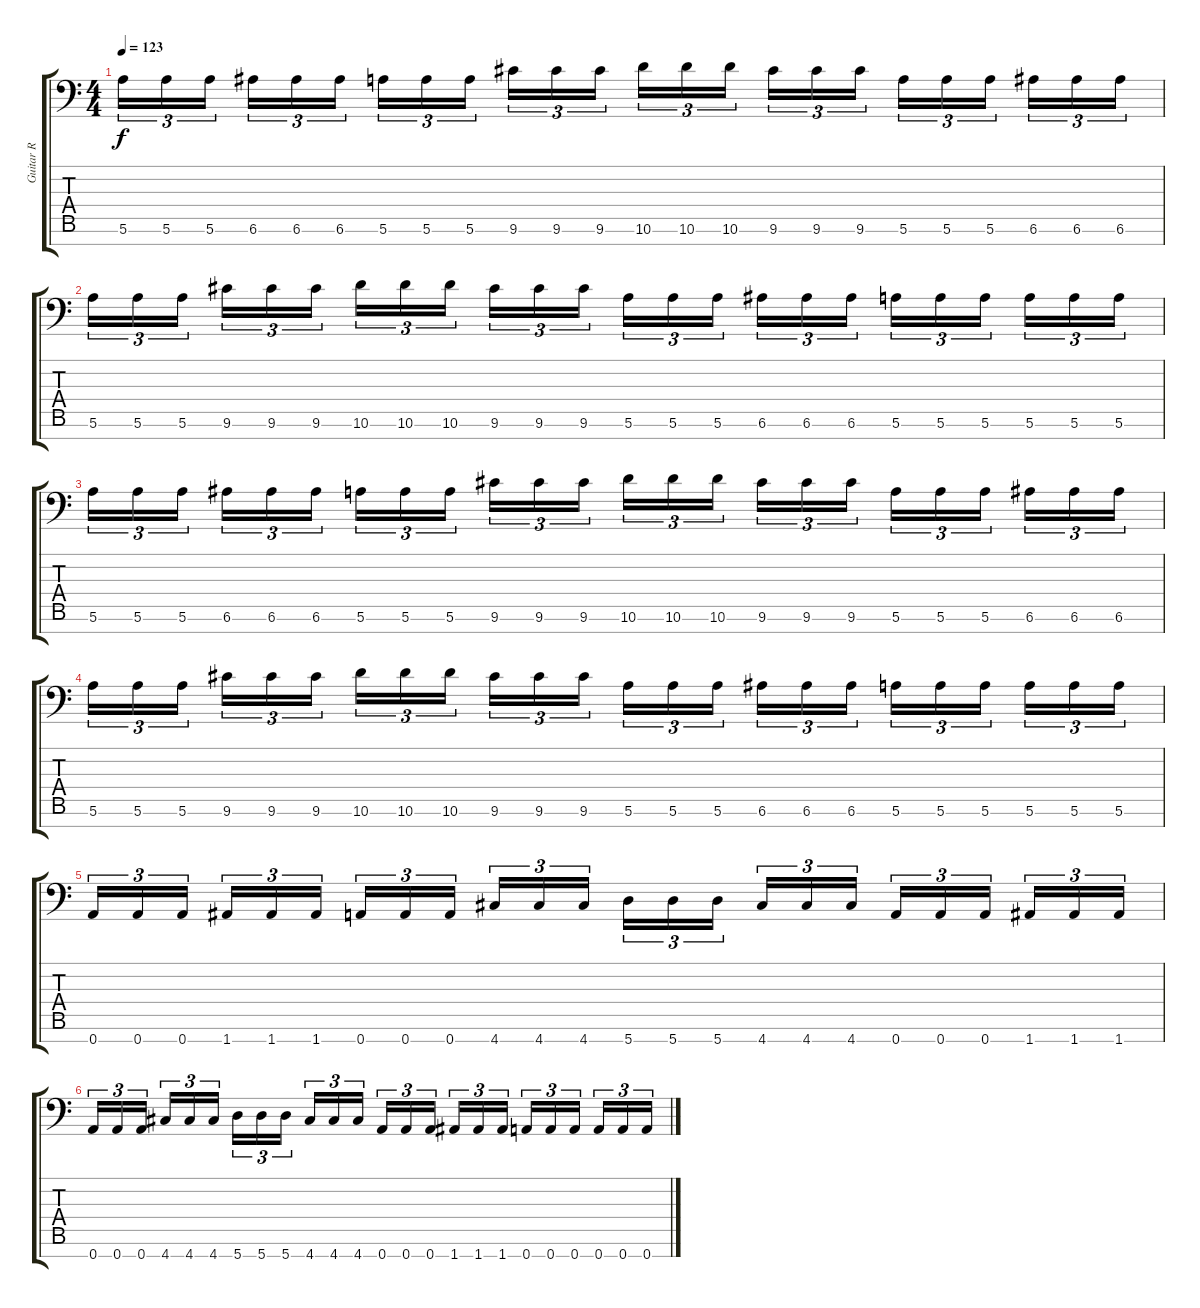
\track ("Guitar R" "Guitar R") {instrument overdrivenguitar}
\staff {score tabs}
\tuning (E4 B3 G3 D3 A2 E2 A1) {hide}
\ts (4 4)
\tempo 123
\clef f4
\ks c
5.6.16{tu (3 2) dy f} 5.6.16{tu (3 2)} 5.6.16{tu (3 2) beam splitsecondary} 6.6.16{tu (3 2)} 6.6.16{tu (3 2)} 6.6.16{tu (3 2)} 5.6.16{tu (3 2)} 5.6.16{tu (3 2)} 5.6.16{tu (3 2) beam splitsecondary} 9.6.16{tu (3 2)} 9.6.16{tu (3 2)} 9.6.16{tu (3 2)} 10.6.16{tu (3 2)} 10.6.16{tu (3 2)} 10.6.16{tu (3 2) beam splitsecondary} 9.6.16{tu (3 2)} 9.6.16{tu (3 2)} 9.6.16{tu (3 2)} 5.6.16{tu (3 2)} 5.6.16{tu (3 2)} 5.6.16{tu (3 2) beam splitsecondary} 6.6.16{tu (3 2)} 6.6.16{tu (3 2)} 6.6.16{tu (3 2)} |
5.6.16{tu (3 2)} 5.6.16{tu (3 2)} 5.6.16{tu (3 2) beam splitsecondary} 9.6.16{tu (3 2)} 9.6.16{tu (3 2)} 9.6.16{tu (3 2)} 10.6.16{tu (3 2)} 10.6.16{tu (3 2)} 10.6.16{tu (3 2) beam splitsecondary} 9.6.16{tu (3 2)} 9.6.16{tu (3 2)} 9.6.16{tu (3 2)} 5.6.16{tu (3 2)} 5.6.16{tu (3 2)} 5.6.16{tu (3 2) beam splitsecondary} 6.6.16{tu (3 2)} 6.6.16{tu (3 2)} 6.6.16{tu (3 2)} 5.6.16{tu (3 2)} 5.6.16{tu (3 2)} 5.6.16{tu (3 2) beam splitsecondary} 5.6.16{tu (3 2)} 5.6.16{tu (3 2)} 5.6.16{tu (3 2)} |
5.6.16{tu (3 2)} 5.6.16{tu (3 2)} 5.6.16{tu (3 2) beam splitsecondary} 6.6.16{tu (3 2)} 6.6.16{tu (3 2)} 6.6.16{tu (3 2)} 5.6.16{tu (3 2)} 5.6.16{tu (3 2)} 5.6.16{tu (3 2) beam splitsecondary} 9.6.16{tu (3 2)} 9.6.16{tu (3 2)} 9.6.16{tu (3 2)} 10.6.16{tu (3 2)} 10.6.16{tu (3 2)} 10.6.16{tu (3 2) beam splitsecondary} 9.6.16{tu (3 2)} 9.6.16{tu (3 2)} 9.6.16{tu (3 2)} 5.6.16{tu (3 2)} 5.6.16{tu (3 2)} 5.6.16{tu (3 2) beam splitsecondary} 6.6.16{tu (3 2)} 6.6.16{tu (3 2)} 6.6.16{tu (3 2)} |
5.6.16{tu (3 2)} 5.6.16{tu (3 2)} 5.6.16{tu (3 2) beam splitsecondary} 9.6.16{tu (3 2)} 9.6.16{tu (3 2)} 9.6.16{tu (3 2)} 10.6.16{tu (3 2)} 10.6.16{tu (3 2)} 10.6.16{tu (3 2) beam splitsecondary} 9.6.16{tu (3 2)} 9.6.16{tu (3 2)} 9.6.16{tu (3 2)} 5.6.16{tu (3 2)} 5.6.16{tu (3 2)} 5.6.16{tu (3 2) beam splitsecondary} 6.6.16{tu (3 2)} 6.6.16{tu (3 2)} 6.6.16{tu (3 2)} 5.6.16{tu (3 2)} 5.6.16{tu (3 2)} 5.6.16{tu (3 2) beam splitsecondary} 5.6.16{tu (3 2)} 5.6.16{tu (3 2)} 5.6.16{tu (3 2)} |
0.7.16{tu (3 2)} 0.7.16{tu (3 2)} 0.7.16{tu (3 2) beam splitsecondary} 1.7.16{tu (3 2)} 1.7.16{tu (3 2)} 1.7.16{tu (3 2)} 0.7.16{tu (3 2)} 0.7.16{tu (3 2)} 0.7.16{tu (3 2) beam splitsecondary} 4.7.16{tu (3 2)} 4.7.16{tu (3 2)} 4.7.16{tu (3 2)} 5.7.16{tu (3 2)} 5.7.16{tu (3 2)} 5.7.16{tu (3 2) beam splitsecondary} 4.7.16{tu (3 2)} 4.7.16{tu (3 2)} 4.7.16{tu (3 2)} 0.7.16{tu (3 2)} 0.7.16{tu (3 2)} 0.7.16{tu (3 2) beam splitsecondary} 1.7.16{tu (3 2)} 1.7.16{tu (3 2)} 1.7.16{tu (3 2)} |
0.7.16{tu (3 2)} 0.7.16{tu (3 2)} 0.7.16{tu (3 2) beam splitsecondary} 4.7.16{tu (3 2)} 4.7.16{tu (3 2)} 4.7.16{tu (3 2)} 5.7.16{tu (3 2)} 5.7.16{tu (3 2)} 5.7.16{tu (3 2) beam splitsecondary} 4.7.16{tu (3 2)} 4.7.16{tu (3 2)} 4.7.16{tu (3 2)} 0.7.16{tu (3 2)} 0.7.16{tu (3 2)} 0.7.16{tu (3 2) beam splitsecondary} 1.7.16{tu (3 2)} 1.7.16{tu (3 2)} 1.7.16{tu (3 2)} 0.7.16{tu (3 2)} 0.7.16{tu (3 2)} 0.7.16{tu (3 2) beam splitsecondary} 0.7.16{tu (3 2)} 0.7.16{tu (3 2)} 0.7.16{tu (3 2)}
